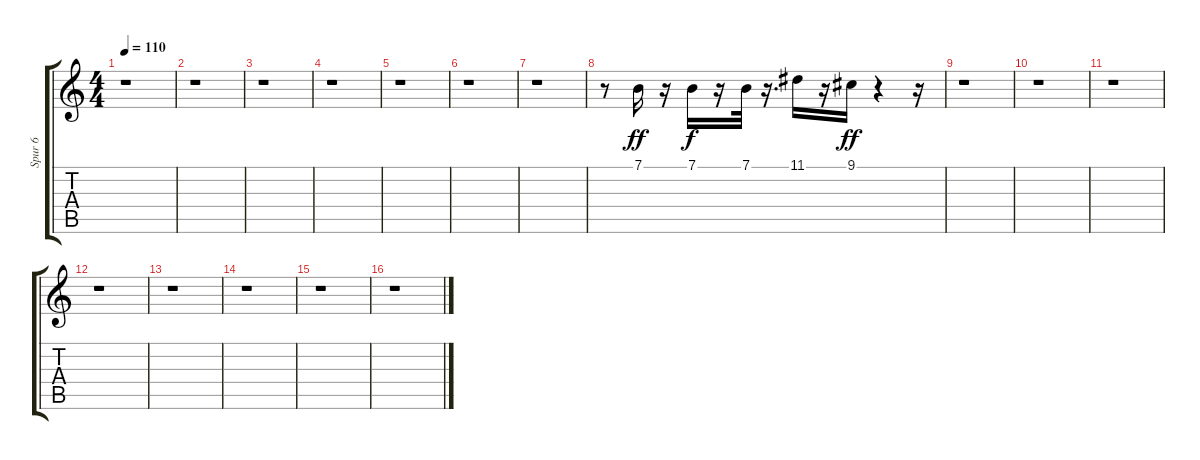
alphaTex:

\track ("Spur 6" "Spur 6") {instrument brasssection}
\staff {score tabs}
\tuning (E4 B3 G3 D3 A2 E2) {hide}
\ts (4 4)
\tempo 110
\clef g2
\ks c
r.1{dy ff instrument brasssection} |
r.1 |
r.1 |
r.1 |
r.1 |
r.1 |
r.1 |
r.8 7.1.16 r.16 7.1.16{dy f} r.16 7.1.32 r.16{d} 11.1.16 r.16 9.1.16{dy ff} r.4 r.16 |
r.1 |
r.1 |
r.1 |
r.1 |
r.1 |
r.1 |
r.1 |
r.1
